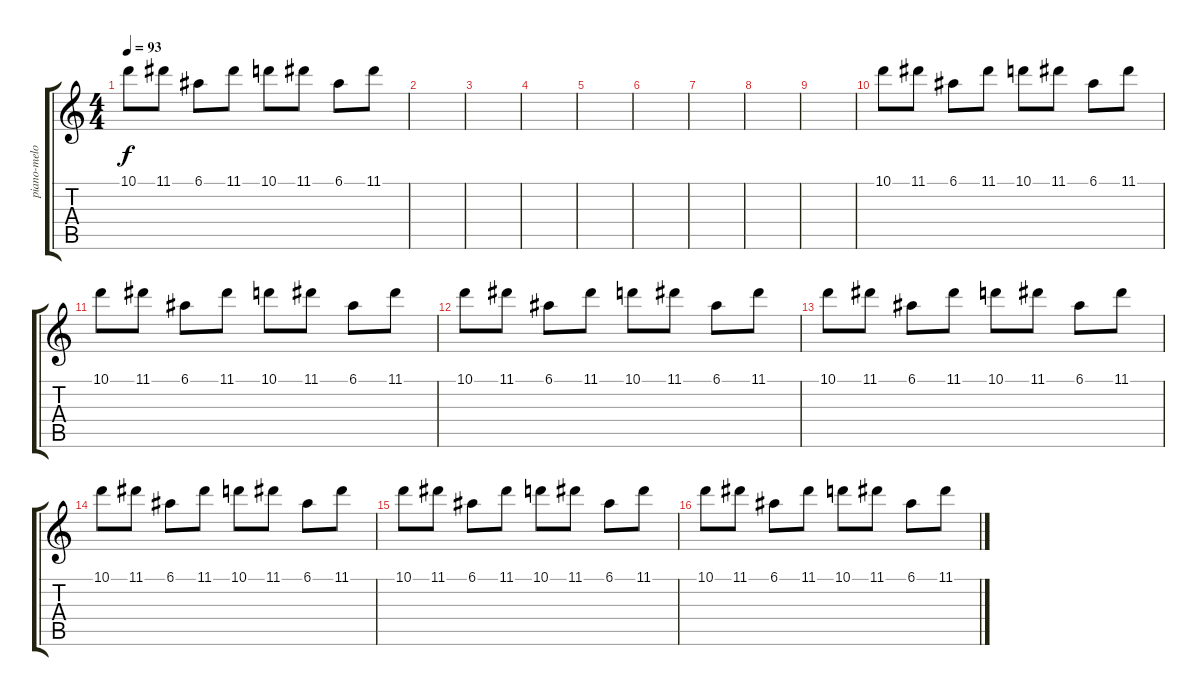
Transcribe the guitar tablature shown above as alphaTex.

\track ("piano-melody" "piano-melo") {instrument acousticgrandpiano}
\staff {score tabs}
\tuning (E5 B4 G4 D4 A3 E3) {hide}
\ts (4 4)
\tempo 93
\clef g2
\ks c
10.1.8{dy f} 11.1.8 6.1.8 11.1.8 10.1.8 11.1.8 6.1.8 11.1.8 |
|
|
|
|
|
|
|
|
10.1.8 11.1.8 6.1.8 11.1.8 10.1.8 11.1.8 6.1.8 11.1.8 |
10.1.8 11.1.8 6.1.8 11.1.8 10.1.8 11.1.8 6.1.8 11.1.8 |
10.1.8 11.1.8 6.1.8 11.1.8 10.1.8 11.1.8 6.1.8 11.1.8 |
10.1.8 11.1.8 6.1.8 11.1.8 10.1.8 11.1.8 6.1.8 11.1.8 |
10.1.8 11.1.8 6.1.8 11.1.8 10.1.8 11.1.8 6.1.8 11.1.8 |
10.1.8 11.1.8 6.1.8 11.1.8 10.1.8 11.1.8 6.1.8 11.1.8 |
10.1.8 11.1.8 6.1.8 11.1.8 10.1.8 11.1.8 6.1.8 11.1.8
